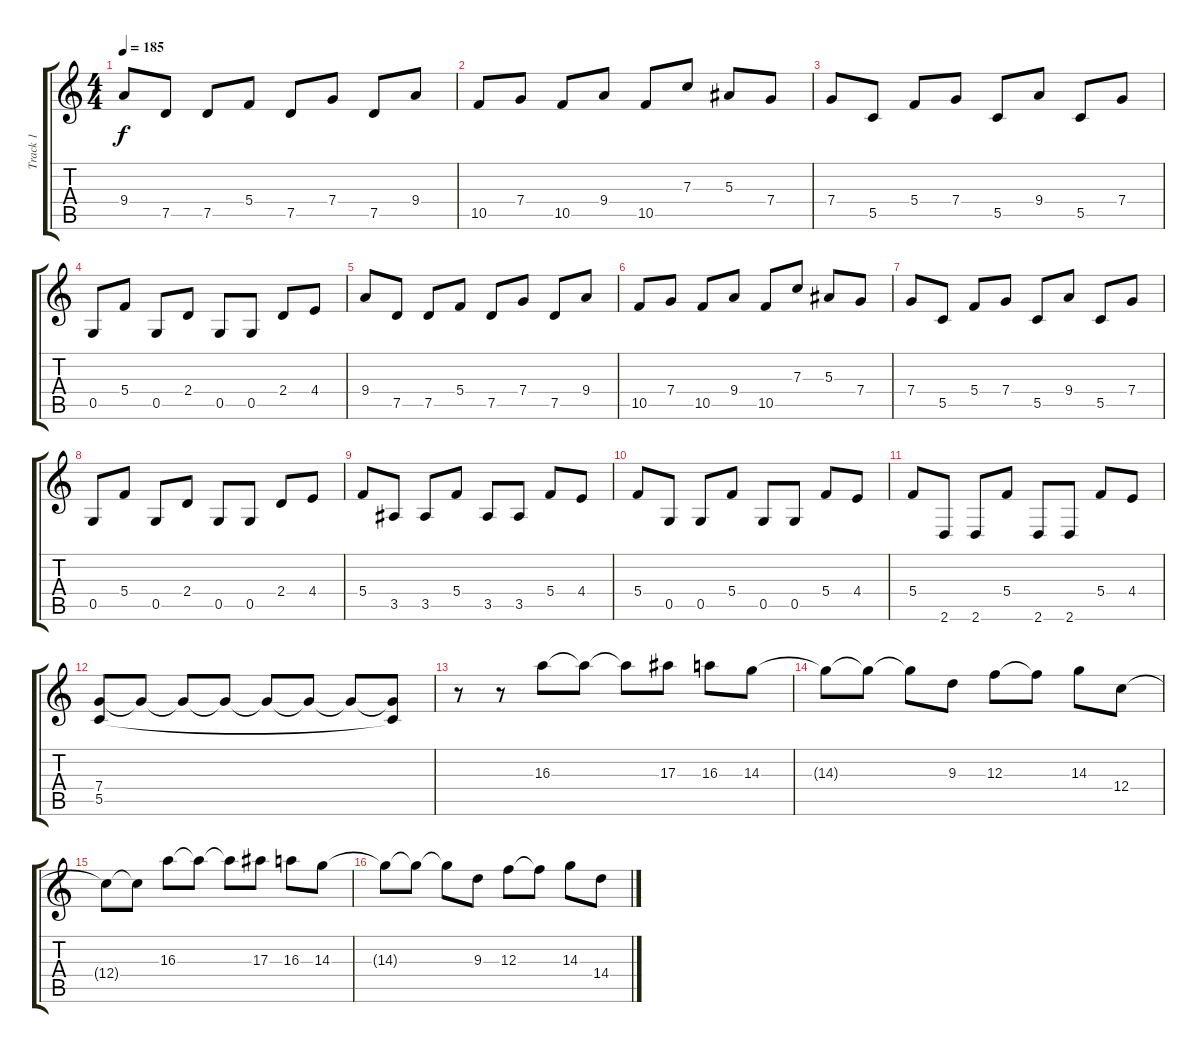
\track ("Track 1" "Track 1") {instrument overdrivenguitar}
\staff {score tabs}
\tuning (D4 A3 F3 C3 G2 C2) {hide}
\ts (4 4)
\tempo 185
\clef g2
\ks c
9.4.8{dy f} 7.5.8 7.5.8 5.4.8 7.5.8 7.4.8 7.5.8 9.4.8 |
10.5.8 7.4.8 10.5.8 9.4.8 10.5.8 7.3.8 5.3.8 7.4.8 |
7.4.8 5.5.8 5.4.8 7.4.8 5.5.8 9.4.8 5.5.8 7.4.8 |
0.5.8 5.4.8 0.5.8 2.4.8 0.5.8 0.5.8 2.4.8 4.4.8 |
9.4.8 7.5.8 7.5.8 5.4.8 7.5.8 7.4.8 7.5.8 9.4.8 |
10.5.8 7.4.8 10.5.8 9.4.8 10.5.8 7.3.8 5.3.8 7.4.8 |
7.4.8 5.5.8 5.4.8 7.4.8 5.5.8 9.4.8 5.5.8 7.4.8 |
0.5.8 5.4.8 0.5.8 2.4.8 0.5.8 0.5.8 2.4.8 4.4.8 |
5.4.8 3.5.8 3.5.8 5.4.8 3.5.8 3.5.8 5.4.8 4.4.8 |
5.4.8 0.5.8 0.5.8 5.4.8 0.5.8 0.5.8 5.4.8 4.4.8 |
5.4.8 2.6.8 2.6.8 5.4.8 2.6.8 2.6.8 5.4.8 4.4.8 |
(7.4 5.5).8 7.4{t}.8 7.4{t}.8 7.4{t}.8 7.4{t}.8 7.4{t}.8 7.4{t}.8 (7.4{t} 5.5{t}).8 |
r.8 r.8 16.3.8 16.3{t}.8 16.3{t}.8 17.3.8 16.3.8 14.3.8 |
14.3{t}.8 14.3{t}.8 14.3{t}.8 9.3.8 12.3.8 12.3{t}.8 14.3.8 12.4.8 |
12.4{t}.8 12.4{t}.8 16.3.8 16.3{t}.8 16.3{t}.8 17.3.8 16.3.8 14.3.8 |
14.3{t}.8 14.3{t}.8 14.3{t}.8 9.3.8 12.3.8 12.3{t}.8 14.3.8 14.4.8
